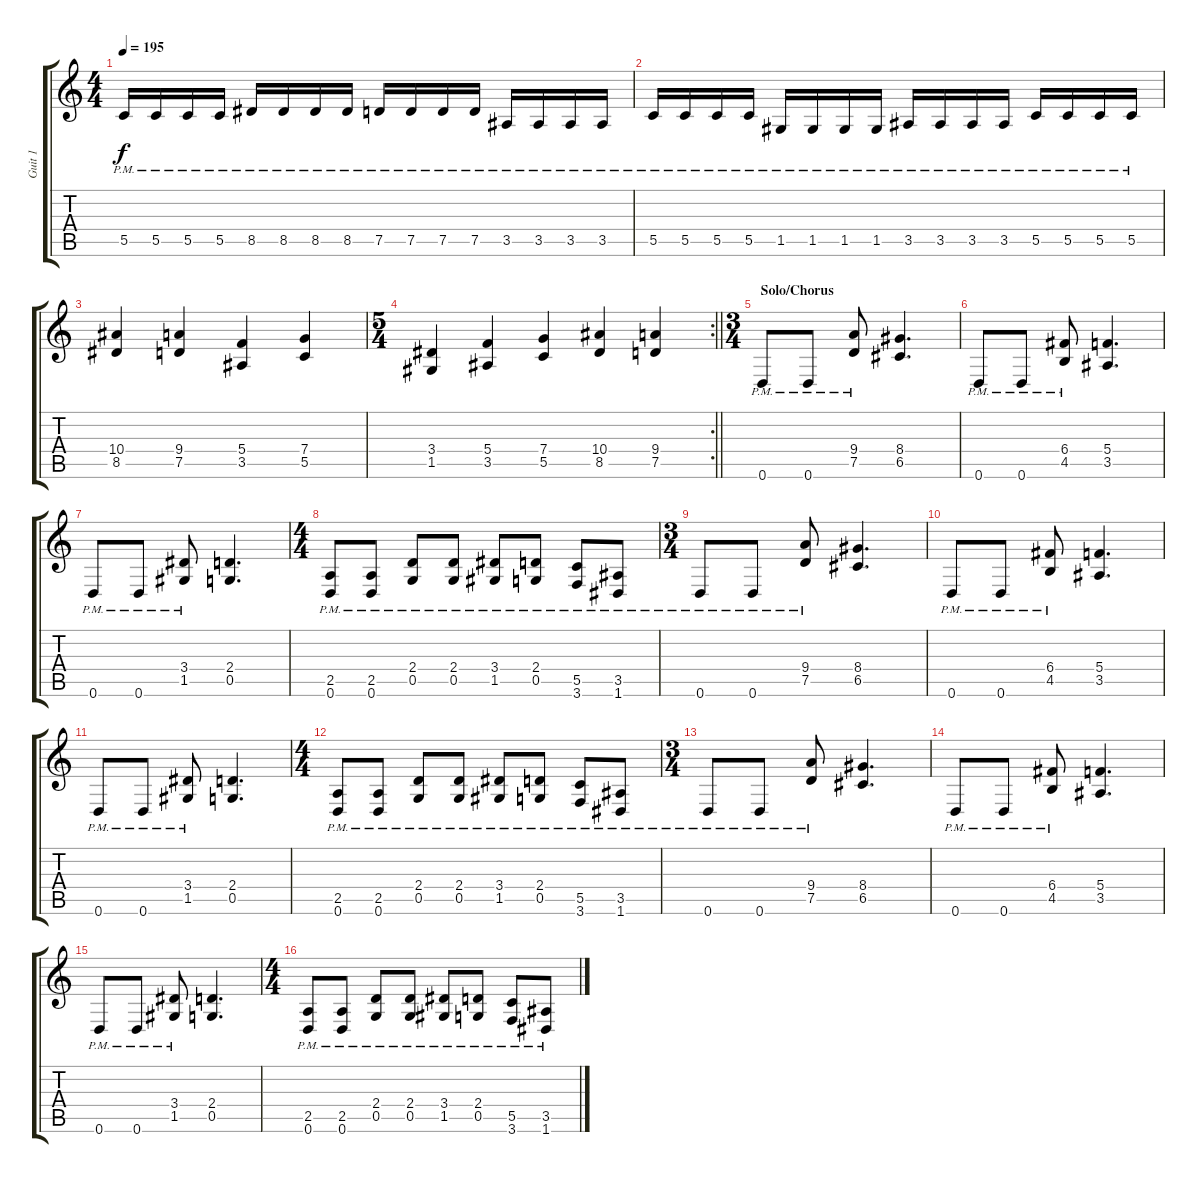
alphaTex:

\track ("Guit 1" "Guit 1") {instrument distortionguitar}
\staff {score tabs}
\tuning (D4 A3 F3 C3 G2 D2) {hide}
\ts (4 4)
\tempo 195
\clef g2
\ks c
5.5{pm}.16{dy f} 5.5{pm}.16 5.5{pm}.16 5.5{pm}.16 8.5{pm}.16 8.5{pm}.16 8.5{pm}.16 8.5{pm}.16 7.5{pm}.16 7.5{pm}.16 7.5{pm}.16 7.5{pm}.16 3.5{pm}.16 3.5{pm}.16 3.5{pm}.16 3.5{pm}.16 |
5.5{pm}.16 5.5{pm}.16 5.5{pm}.16 5.5{pm}.16 1.5{pm}.16 1.5{pm}.16 1.5{pm}.16 1.5{pm}.16 3.5{pm}.16 3.5{pm}.16 3.5{pm}.16 3.5{pm}.16 5.5{pm}.16 5.5{pm}.16 5.5{pm}.16 5.5{pm}.16 |
(10.4 8.5).4 (9.4 7.5).4 (5.4 3.5).4 (7.4 5.5).4 |
\rc 2
\ts (5 4)
\barLineRight lightlight
(3.4 1.5).4 (5.4 3.5).4 (7.4 5.5).4 (10.4 8.5).4 (9.4 7.5).4 |
\ts (3 4)
\section ("" " Solo/Chorus")
0.6{pm}.8{volume 14 balance 8} 0.6{pm}.8 (9.4{pm} 7.5{pm}).8 (8.4 6.5).4{d} |
0.6{pm}.8 0.6{pm}.8 (6.4{pm} 4.5{pm}).8 (5.4 3.5).4{d} |
0.6{pm}.8 0.6{pm}.8 (3.4{pm} 1.5{pm}).8 (2.4 0.5).4{d} |
\ts (4 4)
(2.5{pm} 0.6{pm}).8 (2.5{pm} 0.6{pm}).8 (2.4{pm} 0.5{pm}).8 (2.4{pm} 0.5{pm}).8 (3.4{pm} 1.5{pm}).8 (2.4{pm} 0.5{pm}).8 (5.5{pm} 3.6{pm}).8 (3.5{pm} 1.6{pm}).8 |
\ts (3 4)
0.6{pm}.8 0.6{pm}.8 (9.4{pm} 7.5{pm}).8 (8.4 6.5).4{d} |
0.6{pm}.8 0.6{pm}.8 (6.4{pm} 4.5{pm}).8 (5.4 3.5).4{d} |
0.6{pm}.8 0.6{pm}.8 (3.4{pm} 1.5{pm}).8 (2.4 0.5).4{d} |
\ts (4 4)
(2.5{pm} 0.6{pm}).8 (2.5{pm} 0.6{pm}).8 (2.4{pm} 0.5{pm}).8 (2.4{pm} 0.5{pm}).8 (3.4{pm} 1.5{pm}).8 (2.4{pm} 0.5{pm}).8 (5.5{pm} 3.6{pm}).8 (3.5{pm} 1.6{pm}).8 |
\ts (3 4)
0.6{pm}.8 0.6{pm}.8 (9.4{pm} 7.5{pm}).8 (8.4 6.5).4{d} |
0.6{pm}.8 0.6{pm}.8 (6.4{pm} 4.5{pm}).8 (5.4 3.5).4{d} |
0.6{pm}.8 0.6{pm}.8 (3.4{pm} 1.5{pm}).8 (2.4 0.5).4{d} |
\ts (4 4)
(2.5{pm} 0.6{pm}).8 (2.5{pm} 0.6{pm}).8 (2.4{pm} 0.5{pm}).8 (2.4{pm} 0.5{pm}).8 (3.4{pm} 1.5{pm}).8 (2.4{pm} 0.5{pm}).8 (5.5{pm} 3.6{pm}).8 (3.5{pm} 1.6{pm}).8
